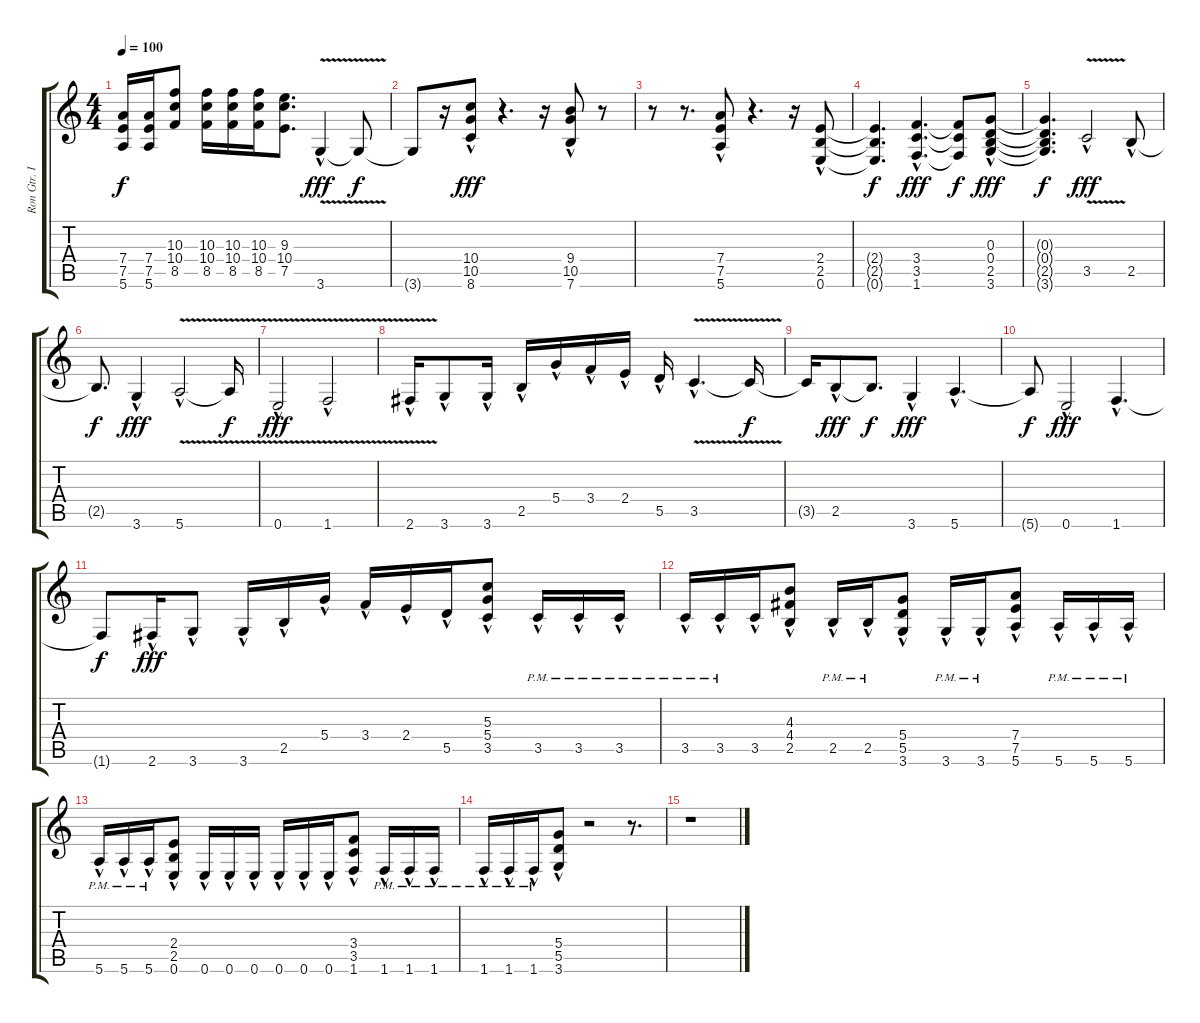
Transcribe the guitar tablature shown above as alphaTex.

\track ("Ron Gtr. II" "Ron Gtr. I") {instrument overdrivenguitar}
\staff {score tabs}
\tuning (E4 B3 G3 D3 A2 E2) {hide}
\ts (4 4)
\tempo 100
\clef g2
\ks c
(7.4 7.5 5.6).16{dy f} (7.4 7.5 5.6).16 (10.3 10.4 8.5).8 (10.3 10.4 8.5).16 (10.3 10.4 8.5).16 (10.3 10.4 8.5).16 (9.3 10.4 7.5).8{d} 3.6{v hac}.4{dy fff} 3.6{t}.8{dy f} |
3.6{t}.8 r.16 (10.4{hac} 10.5{hac} 8.6{hac}).8{dy fff} r.4{d} r.16 (9.4{hac} 10.5{hac} 7.6{hac}).8 r.8 |
r.8 r.8{d} (7.4{hac} 7.5{hac} 5.6{hac}).8 r.4{d} r.16 (2.4 2.5{hac} 0.6).8 |
(2.4{t} 2.5{t} 0.6{t}).4{d dy f} (3.4{hac} 3.5{hac} 1.6{hac}).4{d dy fff} (3.4{t} 3.5{t} 1.6{t}).8{dy f} (0.3{hac} 0.4{hac} 2.5{hac} 3.6{hac}).8{dy fff} |
(0.3{t} 0.4{t} 2.5{t} 3.6{t}).4{d dy f} 3.5{v hac}.2{dy fff} 2.5{hac}.8 |
2.5{t}.8{d dy f} 3.6{hac}.4{dy fff} 5.6{v hac}.2 5.6{t}.16{dy f} |
0.6{v hac}.2{dy fff} 1.6{v hac}.2 |
2.6{v hac}.16 3.6{hac}.8 3.6{hac}.16 2.5{hac}.16 5.4{hac}.16 3.4{hac}.16 2.4{hac}.16 5.5{hac}.16 3.5{v hac}.4{d} 3.5{t}.16{dy f} |
3.5{t}.16 2.5{hac}.8{dy fff} 2.5{t}.8{d dy f} 3.6{hac}.4{dy fff} 5.6{hac}.4{d} |
5.6{t}.8{dy f} 0.6{hac}.2{dy fff} 1.6{hac}.4{d} |
1.6{t}.8{dy f} 2.6{hac}.16{dy fff} 3.6{hac}.8 3.6{hac}.16 2.5{hac}.16 5.4{hac}.16 3.4{hac}.16 2.4{hac}.16 5.5{hac}.16 (5.3{hac} 5.4{hac} 3.5{hac}).8 3.5{hac pm}.16 3.5{hac pm}.16 3.5{hac pm}.16 |
3.5{hac pm}.16 3.5{hac pm}.16 3.5{hac}.16 (4.3 4.4 2.5{hac}).8 2.5{hac pm}.16 2.5{hac pm}.16 (5.4{hac} 5.5{hac} 3.6{hac}).8 3.6{hac pm}.16 3.6{hac pm}.16 (7.4{hac} 7.5{hac} 5.6{hac}).8 5.6{hac pm}.16 5.6{hac pm}.16 5.6{hac pm}.16 |
5.6{hac pm}.16 5.6{hac pm}.16 5.6{hac pm}.16 (2.4{hac} 2.5{hac} 0.6{hac}).8 0.6{hac}.16 0.6{hac}.16 0.6{hac}.16 0.6{hac}.16 0.6{hac}.16 0.6{hac}.16 (3.4{hac} 3.5{hac} 1.6{hac}).8 1.6{hac pm}.16 1.6{hac pm}.16 1.6{hac pm}.16 |
1.6{hac pm}.16 1.6{hac pm}.16 1.6{hac pm}.16 (5.4{hac} 5.5{hac} 3.6{hac}).8 r.2 r.8{d} |
r.1
